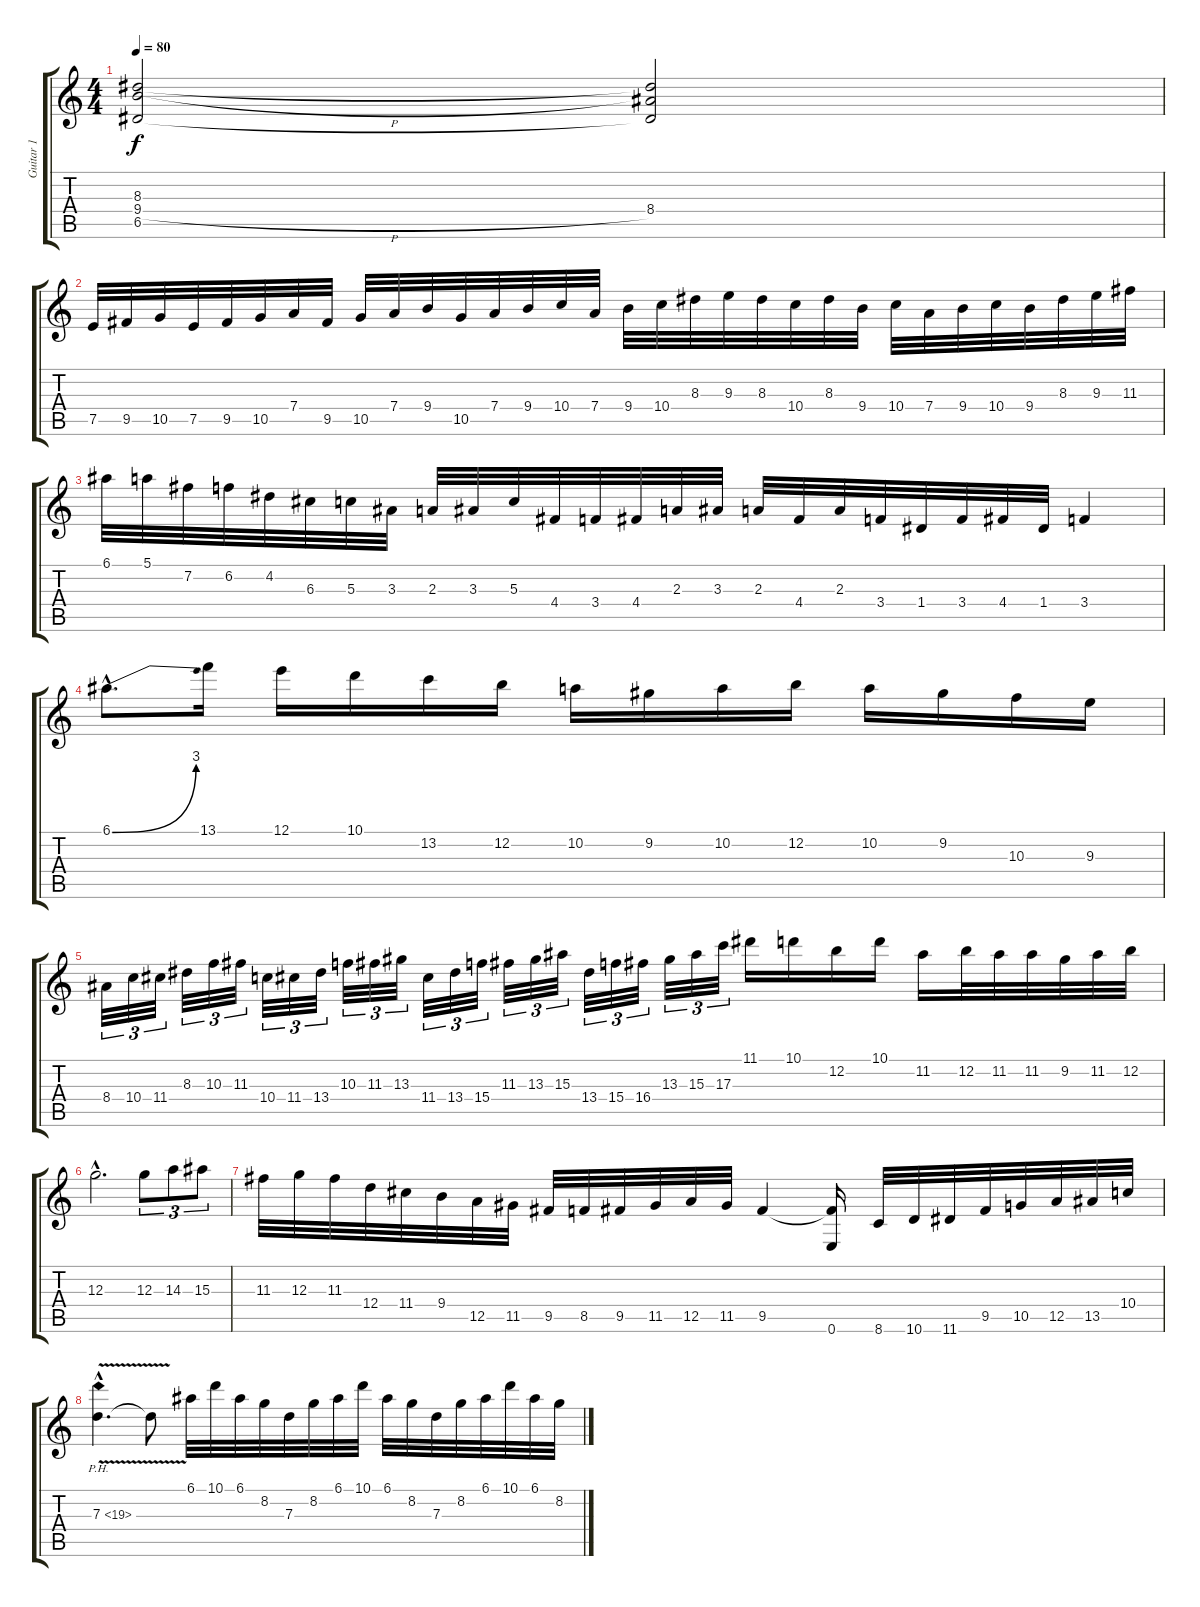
\track ("Guitar 1" "Guitar 1") {instrument distortionguitar}
\staff {score tabs}
\tuning (E4 B3 G3 D3 A2 E2) {hide}
\ts (4 4)
\tempo 80
\clef g2
\ks c
(8.3 9.4{h} 6.5).2{dy f} (8.3{t} 8.4 6.5{t}).2 |
7.5.32 9.5.32 10.5.32 7.5.32 9.5.32 10.5.32 7.4.32 9.5.32 10.5.32 7.4.32 9.4.32 10.5.32 7.4.32 9.4.32 10.4.32 7.4.32 9.4.32 10.4.32 8.3.32 9.3.32 8.3.32 10.4.32 8.3.32 9.4.32 10.4.32 7.4.32 9.4.32 10.4.32 9.4.32 8.3.32 9.3.32 11.3.32 |
6.1.32 5.1.32 7.2.32 6.2.32 4.2.32 6.3.32 5.3.32 3.3.32 2.3.32 3.3.32 5.3.32 4.4.32 3.4.32 4.4.32 2.3.32 3.3.32 2.3.32 4.4.32 2.3.32 3.4.32 1.4.32 3.4.32 4.4.32 1.4.32 3.4.4 |
6.1{be (bend 0 0 60 12) hac}.8{d} 13.1.16 12.1.16 10.1.16 13.2.16 12.2.16 10.2.16 9.2.16 10.2.16 12.2.16 10.2.16 9.2.16 10.3.16 9.3.16 |
8.4.32{tu (3 2)} 10.4.32{tu (3 2)} 11.4.32{tu (3 2)} 8.3.32{tu (3 2)} 10.3.32{tu (3 2)} 11.3.32{tu (3 2)} 10.4.32{tu (3 2)} 11.4.32{tu (3 2)} 13.4.32{tu (3 2)} 10.3.32{tu (3 2)} 11.3.32{tu (3 2)} 13.3.32{tu (3 2)} 11.4.32{tu (3 2)} 13.4.32{tu (3 2)} 15.4.32{tu (3 2)} 11.3.32{tu (3 2)} 13.3.32{tu (3 2)} 15.3.32{tu (3 2)} 13.4.32{tu (3 2)} 15.4.32{tu (3 2)} 16.4.32{tu (3 2)} 13.3.32{tu (3 2)} 15.3.32{tu (3 2)} 17.3.32{tu (3 2)} 11.1.16 10.1.16 12.2.16 10.1.16 11.2.16 12.2.32 11.2.32 11.2.32 9.2.32 11.2.32 12.2.32 |
12.3{hac}.2{d} 12.3.8{tu (3 2)} 14.3.8{tu (3 2)} 15.3.8{tu (3 2)} |
11.3.32 12.3.32 11.3.32 12.4.32 11.4.32 9.4.32 12.5.32 11.5.32 9.5.32 8.5.32 9.5.32 11.5.32 12.5.32 11.5.32 9.5.4 (9.5{t} 0.6).16 8.6.32 10.6.32 11.6.32 9.5.32 10.5.32 12.5.32 13.5.32 10.4.32 |
7.3{ph 12 v hac}.4{d} 7.3{t}.8 6.1.32 10.1.32 6.1.32 8.2.32 7.3.32 8.2.32 6.1.32 10.1.32 6.1.32 8.2.32 7.3.32 8.2.32 6.1.32 10.1.32 6.1.32 8.2.32
